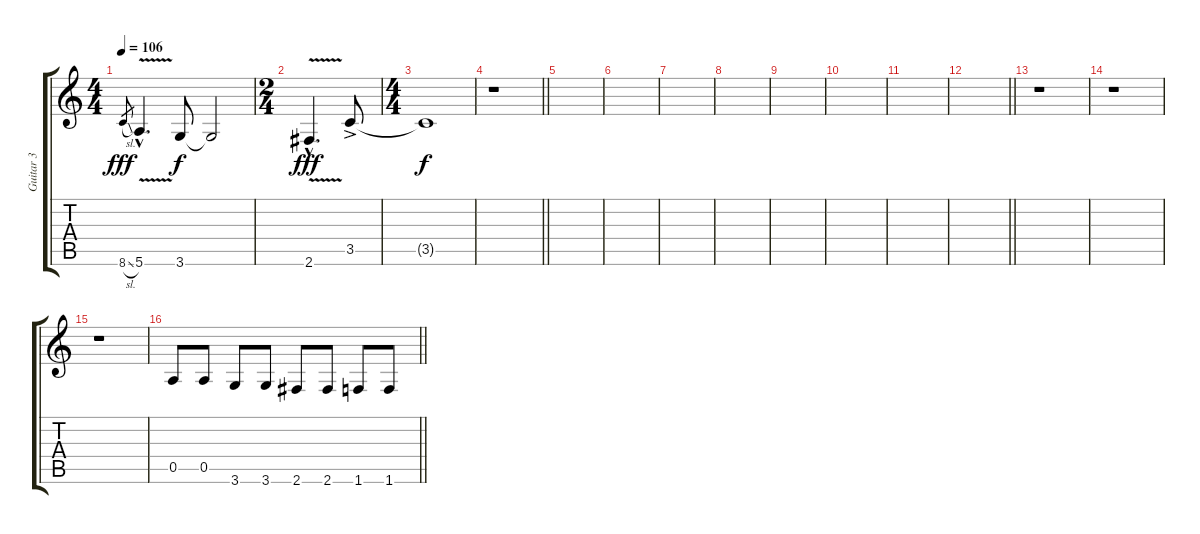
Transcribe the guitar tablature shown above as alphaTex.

\track ("Guitar 3" "Guitar 3") {instrument distortionguitar}
\staff {score tabs}
\tuning (E4 B3 G3 D3 A2 E2) {hide}
\ts (4 4)
\tempo 106
\clef g2
\ks c
8.6{sl}.8{gr dy fff} 5.6{v hac}.4{d} 3.6.8{dy f} 3.6{t}.2 |
\ts (2 4)
2.6{v hac}.4{d dy fff} 3.5{ac}.8 |
\ts (4 4)
3.5{t}.1{dy f} |
\barLineRight lightlight
r.1 |
|
|
|
|
|
|
|
\barLineRight lightlight
|
r.1 |
r.1 |
r.1 |
\barLineRight lightlight
0.5.8 0.5.8 3.6.8 3.6.8 2.6.8 2.6.8 1.6.8 1.6.8
